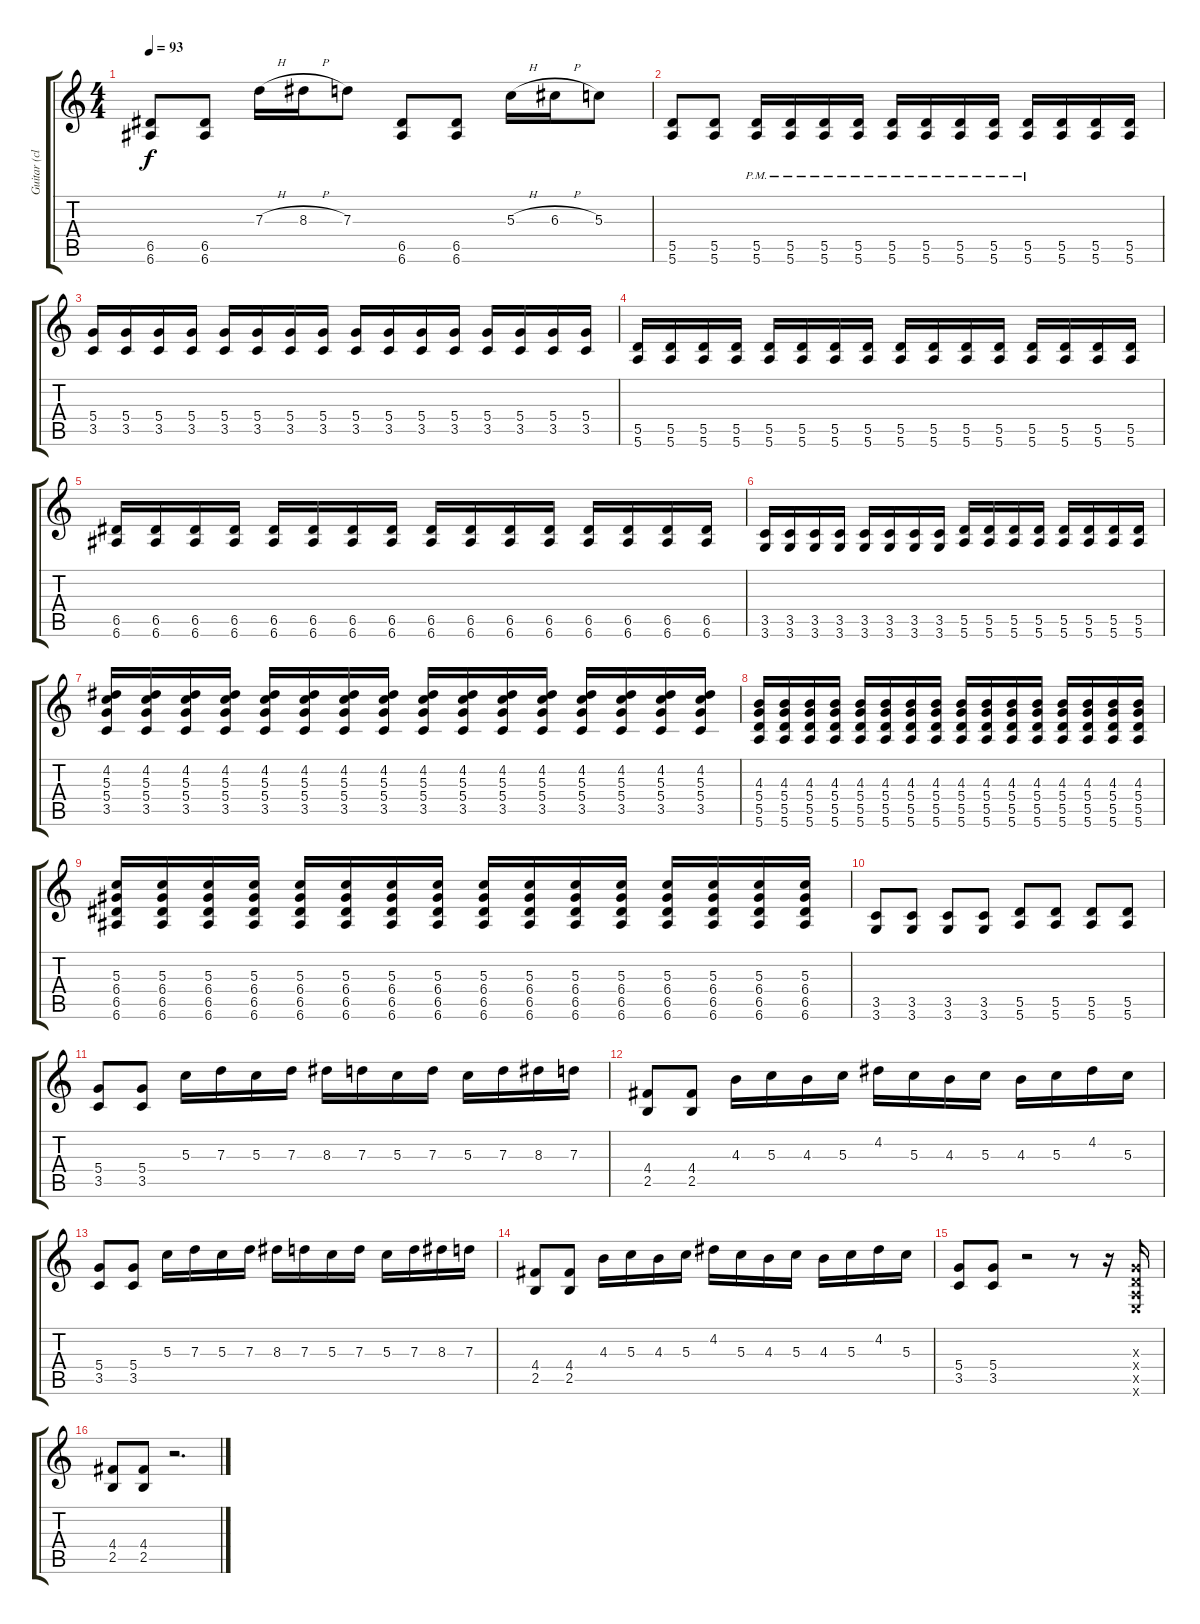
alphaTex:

\track ("Guitar (clean, dist)" "Guitar (cl") {instrument electricguitarclean}
\staff {score tabs}
\tuning (E4 B3 G3 D3 A2 E2) {hide}
\ts (4 4)
\tempo 93
\clef g2
\ks c
(6.5 6.6).8{dy f} (6.5 6.6).8 7.3{h}.16 8.3{h}.16 7.3.8 (6.5 6.6).8 (6.5 6.6).8 5.3{h}.16 6.3{h}.16 5.3.8 |
(5.5 5.6).8 (5.5 5.6).8 (5.5{pm} 5.6{pm}).16 (5.5{pm} 5.6{pm}).16 (5.5{pm} 5.6{pm}).16 (5.5{pm} 5.6{pm}).16 (5.5{pm} 5.6{pm}).16 (5.5{pm} 5.6{pm}).16 (5.5{pm} 5.6{pm}).16 (5.5{pm} 5.6{pm}).16 (5.5 5.6{pm}).16 (5.5 5.6).16 (5.5 5.6).16 (5.5 5.6).16 |
(5.4 3.5).16 (5.4 3.5).16 (5.4 3.5).16 (5.4 3.5).16 (5.4 3.5).16 (5.4 3.5).16 (5.4 3.5).16 (5.4 3.5).16 (5.4 3.5).16 (5.4 3.5).16 (5.4 3.5).16 (5.4 3.5).16 (5.4 3.5).16 (5.4 3.5).16 (5.4 3.5).16 (5.4 3.5).16 |
(5.5 5.6).16 (5.5 5.6).16 (5.5 5.6).16 (5.5 5.6).16 (5.5 5.6).16 (5.5 5.6).16 (5.5 5.6).16 (5.5 5.6).16 (5.5 5.6).16 (5.5 5.6).16 (5.5 5.6).16 (5.5 5.6).16 (5.5 5.6).16 (5.5 5.6).16 (5.5 5.6).16 (5.5 5.6).16 |
(6.5 6.6).16 (6.5 6.6).16 (6.5 6.6).16 (6.5 6.6).16 (6.5 6.6).16 (6.5 6.6).16 (6.5 6.6).16 (6.5 6.6).16 (6.5 6.6).16 (6.5 6.6).16 (6.5 6.6).16 (6.5 6.6).16 (6.5 6.6).16 (6.5 6.6).16 (6.5 6.6).16 (6.5 6.6).16 |
(3.5 3.6).16 (3.5 3.6).16 (3.5 3.6).16 (3.5 3.6).16 (3.5 3.6).16 (3.5 3.6).16 (3.5 3.6).16 (3.5 3.6).16 (5.5 5.6).16 (5.5 5.6).16 (5.5 5.6).16 (5.5 5.6).16 (5.5 5.6).16 (5.5 5.6).16 (5.5 5.6).16 (5.5 5.6).16 |
(4.2 5.3 5.4 3.5).16 (4.2 5.3 5.4 3.5).16 (4.2 5.3 5.4 3.5).16 (4.2 5.3 5.4 3.5).16 (4.2 5.3 5.4 3.5).16 (4.2 5.3 5.4 3.5).16 (4.2 5.3 5.4 3.5).16 (4.2 5.3 5.4 3.5).16 (4.2 5.3 5.4 3.5).16 (4.2 5.3 5.4 3.5).16 (4.2 5.3 5.4 3.5).16 (4.2 5.3 5.4 3.5).16 (4.2 5.3 5.4 3.5).16 (4.2 5.3 5.4 3.5).16 (4.2 5.3 5.4 3.5).16 (4.2 5.3 5.4 3.5).16 |
(4.3 5.4 5.5 5.6).16 (4.3 5.4 5.5 5.6).16 (4.3 5.4 5.5 5.6).16 (4.3 5.4 5.5 5.6).16 (4.3 5.4 5.5 5.6).16 (4.3 5.4 5.5 5.6).16 (4.3 5.4 5.5 5.6).16 (4.3 5.4 5.5 5.6).16 (4.3 5.4 5.5 5.6).16 (4.3 5.4 5.5 5.6).16 (4.3 5.4 5.5 5.6).16 (4.3 5.4 5.5 5.6).16 (4.3 5.4 5.5 5.6).16 (4.3 5.4 5.5 5.6).16 (4.3 5.4 5.5 5.6).16 (4.3 5.4 5.5 5.6).16 |
(5.3 6.4 6.5 6.6).16 (5.3 6.4 6.5 6.6).16 (5.3 6.4 6.5 6.6).16 (5.3 6.4 6.5 6.6).16 (5.3 6.4 6.5 6.6).16 (5.3 6.4 6.5 6.6).16 (5.3 6.4 6.5 6.6).16 (5.3 6.4 6.5 6.6).16 (5.3 6.4 6.5 6.6).16 (5.3 6.4 6.5 6.6).16 (5.3 6.4 6.5 6.6).16 (5.3 6.4 6.5 6.6).16 (5.3 6.4 6.5 6.6).16 (5.3 6.4 6.5 6.6).16 (5.3 6.4 6.5 6.6).16 (5.3 6.4 6.5 6.6).16 |
(3.5 3.6).8 (3.5 3.6).8 (3.5 3.6).8 (3.5 3.6).8 (5.5 5.6).8 (5.5 5.6).8 (5.5 5.6).8 (5.5 5.6).8 |
(5.4 3.5).8{instrument distortionguitar} (5.4 3.5).8 5.3.16 7.3.16 5.3.16 7.3.16 8.3.16 7.3.16 5.3.16 7.3.16 5.3.16 7.3.16 8.3.16 7.3.16 |
(4.4 2.5).8 (4.4 2.5).8 4.3.16 5.3.16 4.3.16 5.3.16 4.2.16 5.3.16 4.3.16 5.3.16 4.3.16 5.3.16 4.2.16 5.3.16 |
(5.4 3.5).8{instrument distortionguitar} (5.4 3.5).8 5.3.16 7.3.16 5.3.16 7.3.16 8.3.16 7.3.16 5.3.16 7.3.16 5.3.16 7.3.16 8.3.16 7.3.16 |
(4.4 2.5).8 (4.4 2.5).8 4.3.16 5.3.16 4.3.16 5.3.16 4.2.16 5.3.16 4.3.16 5.3.16 4.3.16 5.3.16 4.2.16 5.3.16 |
(5.4 3.5).8 (5.4 3.5).8 r.2 r.8 r.16 (0.3{x} 0.4{x} 0.5{x} 0.6{x}).16 |
(4.4 2.5).8 (4.4 2.5).8 r.2{d}
